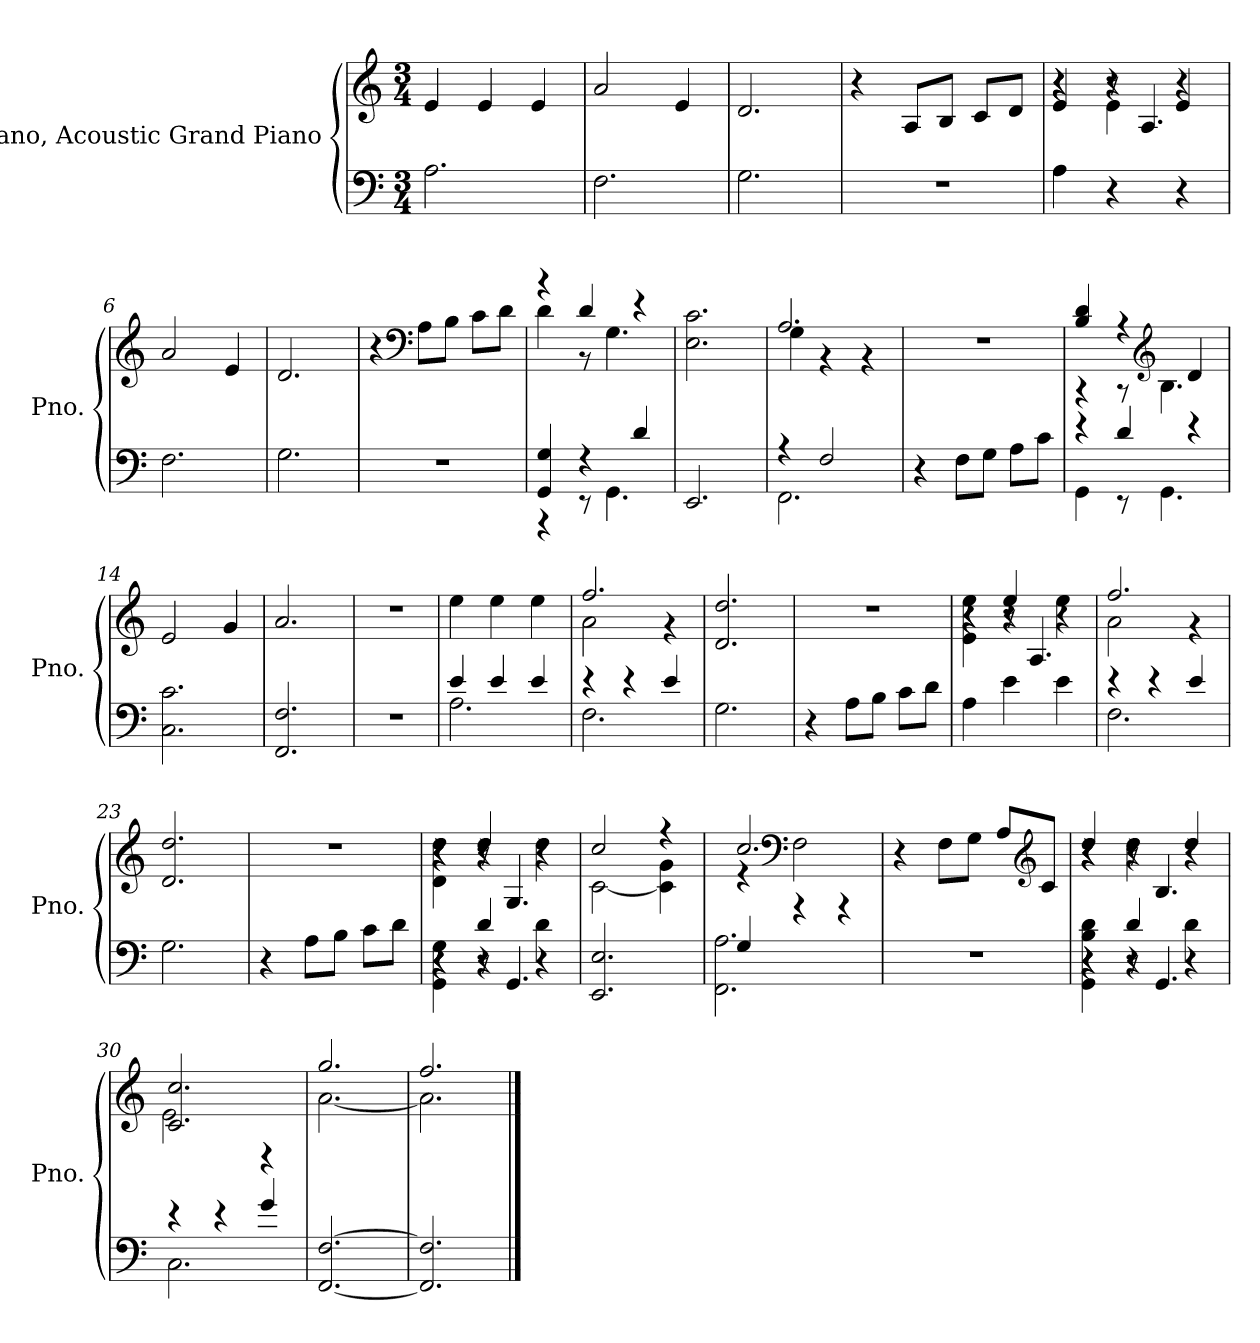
**kern	**kern
*part1	*part1
*staff2	*staff1
*I"Piano, Acoustic Grand Piano	*
*I'Pno.	*
*clefF4	*clefG2
*k[]	*k[]
*M3/4	*M3/4
*MM105	*MM105
=1	=1
2.A\	4e/
.	4e/
.	4e/
=2	=2
2.F\	2a/
.	4e/
=3	=3
2.G\	2.d/
=4	=4
2.r	4r
.	8A/L
.	8B/J
.	8c/L
.	8d/J
=5	=5
*	*^
*	*	*^
4A\	4e/	4r	4r
4r	4r	4e\	8r
.	.	.	4.A/
4r	4e/	4r	.
*	*v	*v	*v
=6	=6
2.F\	2a/
.	4e/
=7	=7
2.G\	2.d/
=8	=8
2.r	4r
*	*clefF4
.	8A\L
.	8B\J
.	8c\L
.	8d\J
=9	=9
*^	*^
4GG/ 4G/	4r	4r	4d\
4r	8r	4d/	8r
.	4.GG\	.	4.G\
4d/	.	4r	.
*v	*v	*	*
*	*v	*v
=10	=10
2.EE/	2.E\ 2.c\
=11	=11
*^	*^
4r	2.FF\	2.A/	4G\
2F/	.	.	4r
.	.	.	4r
*v	*v	*	*
*	*v	*v
!!LO:LB:g=z
=12	=12
4r	2.r
8F\L	.
8G\J	.
8A\L	.
8c\J	.
=13	=13
*^	*^
4r	4GG\	4B/ 4d/	4r
4d/	8r	4r	8r
*	*	*clefG2	*
.	4.GG\	.	4.B\
4r	.	4d/	.
*v	*v	*	*
*	*v	*v
=14	=14
2.C\ 2.c\	2e/
.	4g/
=15	=15
2.FF/ 2.F/	2.a/
=16	=16
2.r	2.r
=17	=17
*^	*
4e/	2.A\	4ee\
4e/	.	4ee\
4e/	.	4ee\
=18	=18	=18
*	*	*^
4r	2.F\	2.ff/	2a\
4r	.	.	.
4e/	.	.	4r
*v	*v	*	*
*	*v	*v
=19	=19
2.G\	2.d/ 2.dd/
=20	=20
4r	2.r
8A\L	.
8B\J	.
8c\L	.
8d\J	.
=21	=21
*	*^
*	*	*^
4A\	4r	4e\ 4ee\	4r
4e\	4ee/	4r	8r
.	.	.	4.A/
4e\	4r	4ee\	.
*	*	*v	*v
=22	=22	=22
*^	*	*
4r	2.F\	2.ff/	2a\
4r	.	.	.
4e/	.	.	4r
*v	*v	*	*
*	*v	*v
!!LO:LB:g=z
=23	=23
2.G\	2.d/ 2.dd/
=24	=24
4r	2.r
8A\L	.
8B\J	.
8c\L	.
8d\J	.
=25	=25
*^	*^
*	*^	*	*^
4r	4GG\ 4G\	4r	4r	4d\ 4dd\	4r
4d/	4r	8r	4dd/	4r	8r
.	.	4.GG/	.	.	4.G/
4r	4d\	.	4r	4dd\	.
*v	*v	*v	*	*	*
*	*	*v	*v
=26	=26	=26
2.EE/ 2.E/	2cc/	[2c\
.	4r	4c\] 4g\
=27	=27	=27
*^	*	*
4G/	2.FF\ 2.A\	2.cc/	4r
*	*	*clefF4	*
4r	.	.	2F\
4r	.	.	.
*v	*v	*	*
*	*v	*v
=28	=28
2.r	4r
.	8F\L
.	8G\J
.	8A/L
*	*clefG2
.	8c/J
=29	=29
*^	*^
*	*^	*	*^
4r	4GG\ 4B\ 4d\	4r	4dd/	4r	4r
4d/	4r	8r	4r	4dd\	8r
.	.	4.GG/	.	.	4.B/
4r	4d\	.	4dd/	4r	.
*	*v	*v	*	*	*
*	*	*	*v	*v
=30	=30	=30	=30
4r	2.C\	2.c/ 2.cc/	2e\
4r	.	.	.
4g/	.	.	4r
*v	*v	*	*
=31	=31	=31
[2.FF/ [2.F/	2.gg/	[2.a\
=32	=32	=32
2.FF/] 2.F/]	2.ff/	2.a\]
*	*v	*v
==	==
*-	*-
